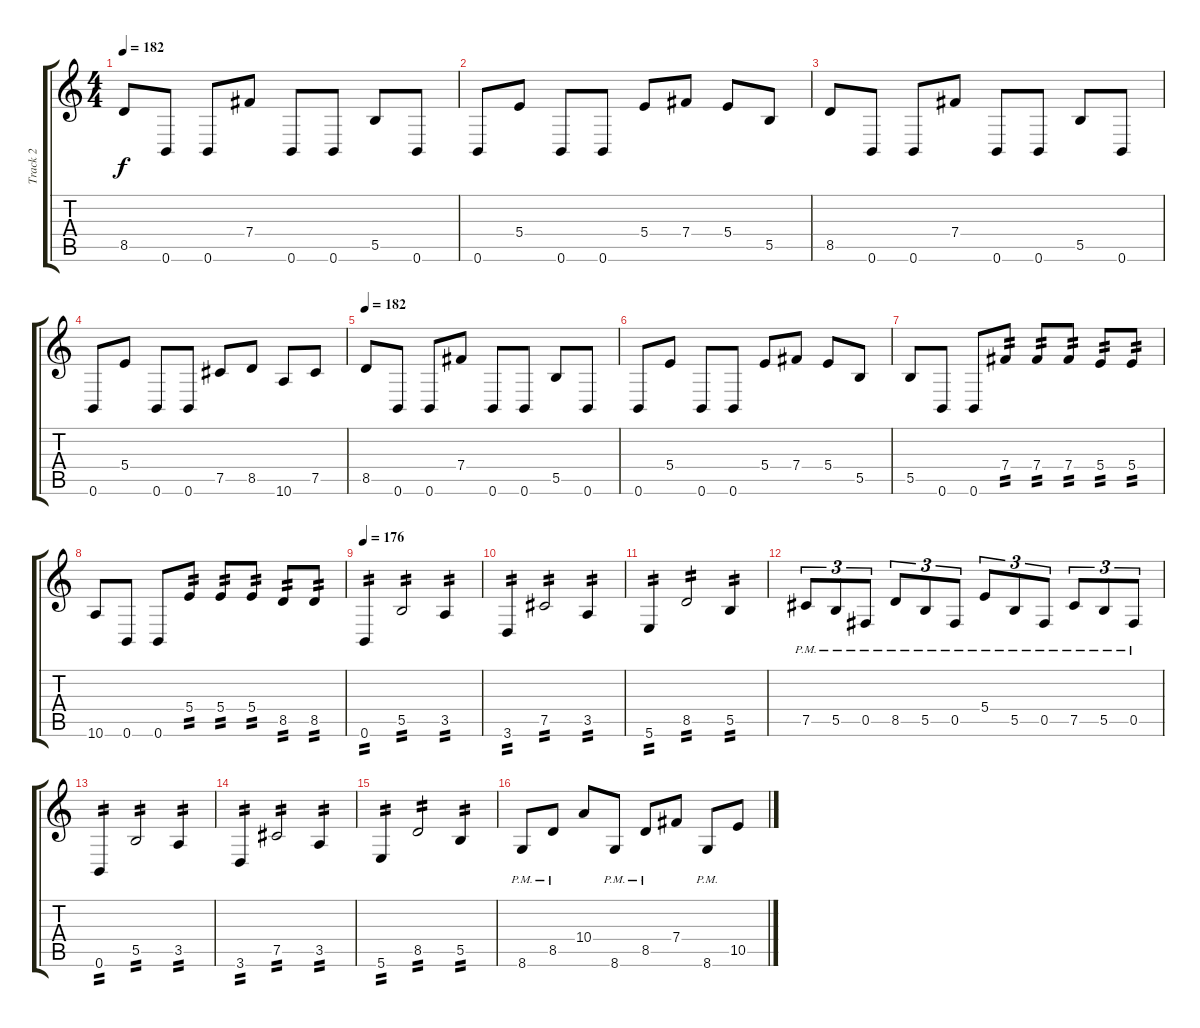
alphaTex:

\track ("Track 2" "Track 2") {instrument distortionguitar}
\staff {score tabs}
\tuning (Db4 Ab3 E3 B2 Gb2 B1) {hide}
\ts (4 4)
\tempo 182
\clef g2
\ks c
8.5.8{dy f} 0.6.8 0.6.8 7.4.8 0.6.8 0.6.8 5.5.8 0.6.8 |
0.6.8 5.4.8 0.6.8 0.6.8 5.4.8 7.4.8 5.4.8 5.5.8 |
8.5.8 0.6.8 0.6.8 7.4.8 0.6.8 0.6.8 5.5.8 0.6.8 |
0.6.8 5.4.8 0.6.8 0.6.8 7.5.8 8.5.8 10.6.8 7.5.8 |
\tempo 182
8.5.8 0.6.8 0.6.8 7.4.8 0.6.8 0.6.8 5.5.8 0.6.8 |
0.6.8 5.4.8 0.6.8 0.6.8 5.4.8 7.4.8 5.4.8 5.5.8 |
5.5.8 0.6.8 0.6.8 7.4.8{tp 2} 7.4.8{tp 2} 7.4.8{tp 2} 5.4.8{tp 2} 5.4.8{tp 2} |
10.6.8 0.6.8 0.6.8 5.4.8{tp 2} 5.4.8{tp 2} 5.4.8{tp 2} 8.5.8{tp 2} 8.5.8{tp 2} |
\tempo 176
0.6.4{tp 2} 5.5.2{tp 2} 3.5.4{tp 2} |
3.6.4{tp 2} 7.5.2{tp 2} 3.5.4{tp 2} |
5.6.4{tp 2} 8.5.2{tp 2} 5.5.4{tp 2} |
7.5{pm}.8{tu (3 2)} 5.5{pm}.8{tu (3 2)} 0.5{pm}.8{tu (3 2)} 8.5{pm}.8{tu (3 2)} 5.5{pm}.8{tu (3 2)} 0.5{pm}.8{tu (3 2)} 5.4{pm}.8{tu (3 2)} 5.5{pm}.8{tu (3 2)} 0.5{pm}.8{tu (3 2)} 7.5{pm}.8{tu (3 2)} 5.5{pm}.8{tu (3 2)} 0.5{pm}.8{tu (3 2)} |
0.6.4{tp 2} 5.5.2{tp 2} 3.5.4{tp 2} |
3.6.4{tp 2} 7.5.2{tp 2} 3.5.4{tp 2} |
5.6.4{tp 2} 8.5.2{tp 2} 5.5.4{tp 2} |
8.6{pm}.8 8.5{pm}.8 10.4.8 8.6{pm}.8 8.5{pm}.8 7.4.8 8.6{pm}.8 10.5.8
